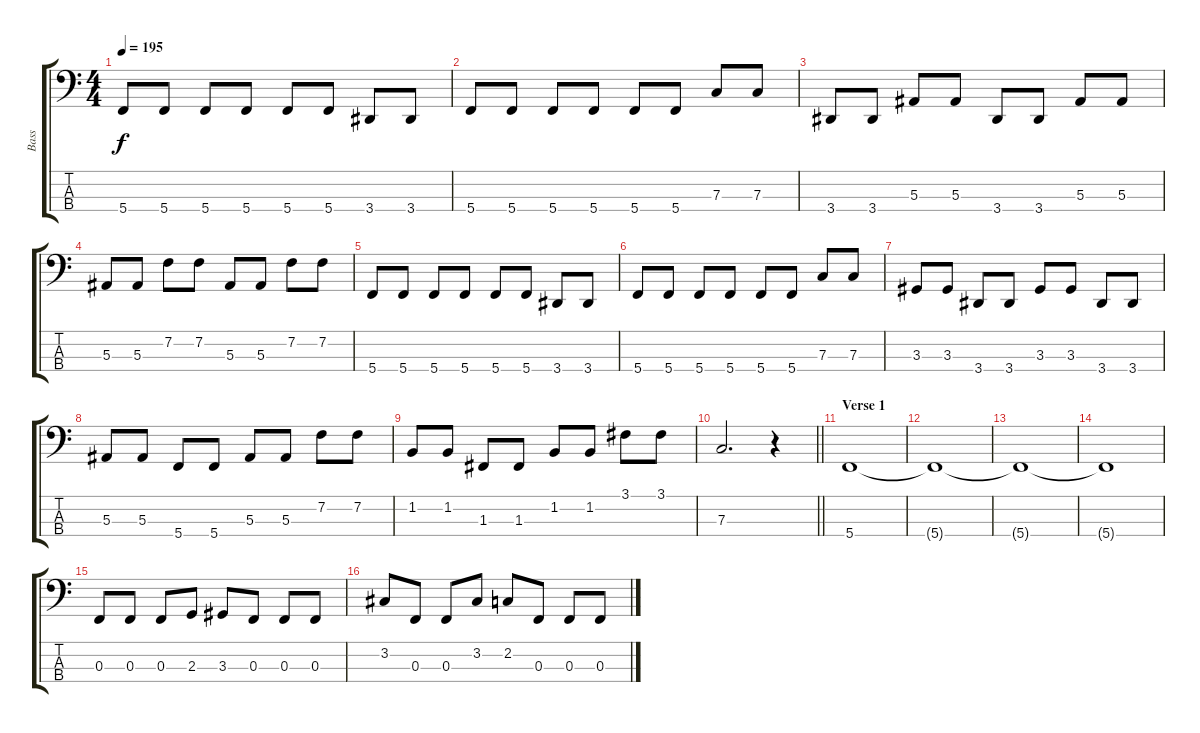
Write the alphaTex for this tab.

\track ("Bass" "Bass") {instrument electricbasspick}
\staff {score tabs}
\tuning (Eb2 Bb1 F1 C1) {hide}
\ts (4 4)
\tempo 195
\clef f4
\ks c
5.4.8{dy f} 5.4.8 5.4.8 5.4.8 5.4.8 5.4.8 3.4.8 3.4.8 |
5.4.8 5.4.8 5.4.8 5.4.8 5.4.8 5.4.8 7.3.8 7.3.8 |
3.4.8 3.4.8 5.3.8 5.3.8 3.4.8 3.4.8 5.3.8 5.3.8 |
5.3.8 5.3.8 7.2.8 7.2.8 5.3.8 5.3.8 7.2.8 7.2.8 |
5.4.8 5.4.8 5.4.8 5.4.8 5.4.8 5.4.8 3.4.8 3.4.8 |
5.4.8 5.4.8 5.4.8 5.4.8 5.4.8 5.4.8 7.3.8 7.3.8 |
3.3.8 3.3.8 3.4.8 3.4.8 3.3.8 3.3.8 3.4.8 3.4.8 |
5.3.8 5.3.8 5.4.8 5.4.8 5.3.8 5.3.8 7.2.8 7.2.8 |
1.2.8 1.2.8 1.3.8 1.3.8 1.2.8 1.2.8 3.1.8 3.1.8 |
\barLineRight lightlight
7.3.2{d} r.4 |
\section ("" "Verse 1")
5.4.1 |
5.4{t}.1 |
5.4{t}.1 |
5.4{t}.1 |
0.3.8 0.3.8 0.3.8 2.3.8 3.3.8 0.3.8 0.3.8 0.3.8 |
3.2.8 0.3.8 0.3.8 3.2.8 2.2.8 0.3.8 0.3.8 0.3.8
